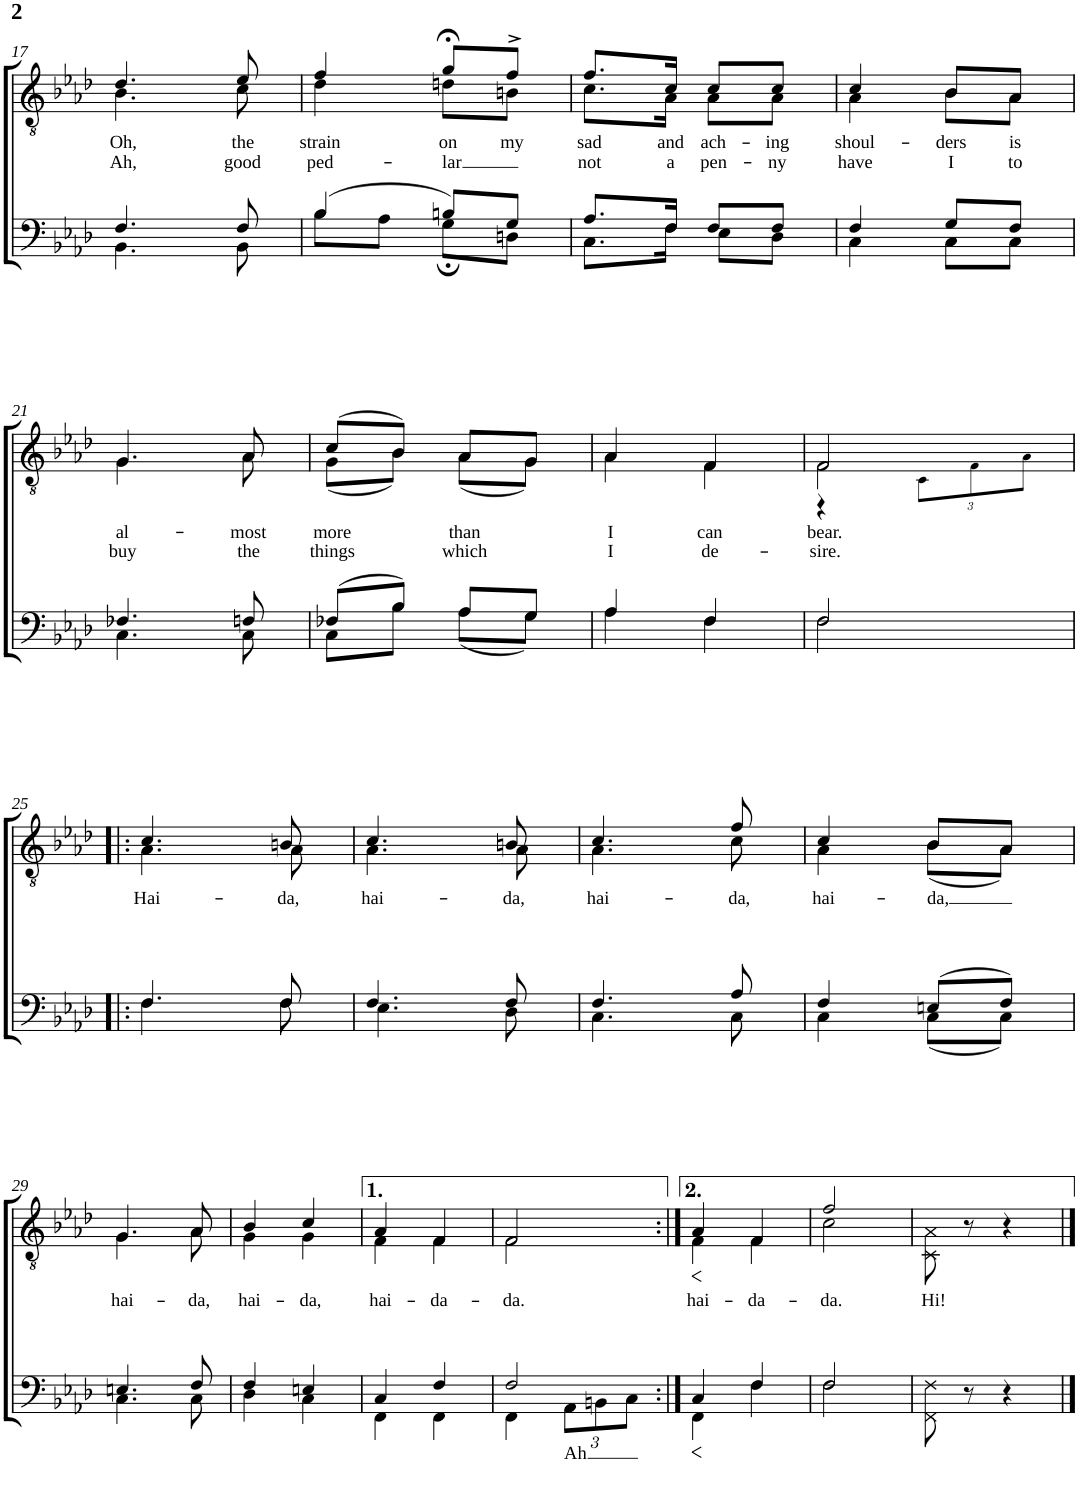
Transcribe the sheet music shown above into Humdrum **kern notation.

**kern	**text	**kern	**text	**text	**dynam
*part2	*part2	*part1	*part1	*part1	*part1
*staff2	*staff2	*staff1	*staff1	*staff1	*staff1
*I"Piano	*	*I"Piano	*	*	*
*I'Pno	*	*I'Pno	*	*	*
!!LO:PB:g=z
*clefF4	*	*clefGv2	*	*	*
*k[b-e-a-d-]	*	*k[b-e-a-d-]	*	*	*
*M2/4	*	*M2/4	*	*	*
=17	=17	=17	=17	=17	=17
*^	*	*	*	*	*
!	!	!	!	!LO:LY:b	!LO:LY:b	!
*	*	*	*^	*	*	*
4.F/	4.BB-\	.	4.d-/	4.B-\	Oh,	Ah,	.
!	!	!	!	!	!LO:LY:b	!LO:LY:b	!
8F/	8BB-\	.	8e-/	8c\	the	good	.
=18	=18	=18	=18	=18	=18	=18	=18
!	!	!	!	!	!LO:LY:b	!LO:LY:b	!
(4B-/	8B-\L	.	4f/	4d-\	strain	ped-	.
.	8A-\J	.	.	.	.	.	.
!	!	!	!	!	!LO:LY:b	!LO:LY:b	!
8Bn/L)	8G;\L	.	8g;</L	8dn\L	on	-lar	.
!	!	!	!	!	!LO:LY:b	!	!
8G/J	8Dn\J	.	8f^/J	8Bn\J	my	.	.
=19	=19	=19	=19	=19	=19	=19	=19
!	!	!	!	!	!LO:LY:b	!LO:LY:b	!
8.A-/L	8.C\L	.	8.f/L	8.c\L	sad	not	.
!	!	!	!	!	!LO:LY:b	!LO:LY:b	!
16F/Jk	16F\Jk	.	16c/Jk	16A-\Jk	and	a	.
!	!	!	!	!	!LO:LY:b	!LO:LY:b	!
8F/L	8E-\L	.	8c/L	8A-\L	ach-	pen-	.
!	!	!	!	!	!LO:LY:b	!LO:LY:b	!
8F/J	8D-\J	.	8c/J	8A-\J	-ing	-ny	.
=20	=20	=20	=20	=20	=20	=20	=20
!	!	!	!	!	!LO:LY:b	!LO:LY:b	!
4F/	4C\	.	4c/	4A-\	shoul-	have	.
!	!	!	!	!	!LO:LY:b	!LO:LY:b	!
8G/L	8C\L	.	8B-/L	8B-\L	-ders	I	.
!	!	!	!	!	!LO:LY:b	!LO:LY:b	!
8F/J	8C\J	.	8A-/J	8A-\J	is	to	.
!!LO:LB:g=z	!!
=21	=21	=21	=21	=21	=21	=21	=21
!	!	!	!	!	!LO:LY:b	!LO:LY:b	!
4.F-X/	4.C\	.	4.G/	4.G\	al-	buy	.
!	!	!	!	!	!LO:LY:b	!LO:LY:b	!
8Fn/	8C\	.	8A-/	8A-\	-most	the	.
=22	=22	=22	=22	=22	=22	=22	=22
!	!	!	!	!	!LO:LY:b	!LO:LY:b	!
(8F-X/L	8C\L	.	(8c/L	(8G\L	more	things	.
8B-/J)	8B-\J	.	8B-/J)	8B-\J)	.	.	.
!	!	!	!	!	!LO:LY:b	!LO:LY:b	!
8A-/L	(8A-\L	.	8A-/L	(8A-\L	than	which	.
8G/J	8G\J)	.	8G/J	8G\J)	.	.	.
=23	=23	=23	=23	=23	=23	=23	=23
!	!	!	!	!	!LO:LY:b	!LO:LY:b	!
4A-/	4A-\	.	4A-/	4A-\	I	I	.
!	!	!	!	!	!LO:LY:b	!LO:LY:b	!
4F/	4F\	.	4F/	4F\	can	de-	.
=24	=24	=24	=24	=24	=24	=24	=24
!	!	!	!	!	!LO:LY:b	!LO:LY:b	!
*	*	*	*	*^	*	*	*
2F/	2F\	.	2F/	2F\	4r	bear.	-sire.	.
*	*	*	*	*	*Xbrackettup	*	*	*
.	.	.	.	.	12C!\L	.	.	.
.	.	.	.	.	12F!\	.	.	.
.	.	.	.	.	12A-!\J	.	.	.
!!LO:LB:g=z
=25!|:	=25!|:	=25!|:	=25!|:	=25!|:	=25!|:	=25!|:	=25!|:	=25!|:
!	!	!	!	!	!	!LO:LY:b	!	!
*	*	*	*	*v	*v	*	*	*
4.F/	4.F\	.	4.c/	4.A-\	Hai-	.	.
!	!	!	!	!	!LO:LY:b	!	!
8F/	8F\	.	8Bn/	8A-\	-da,	.	.
=26	=26	=26	=26	=26	=26	=26	=26
!	!	!	!	!	!LO:LY:b	!	!
4.F/	4.E-\	.	4.c/	4.A-\	hai-	.	.
!	!	!	!	!	!LO:LY:b	!	!
8F/	8D-\	.	8Bn/	8A-\	-da,	.	.
=27	=27	=27	=27	=27	=27	=27	=27
!	!	!	!	!	!LO:LY:b	!	!
4.F/	4.C\	.	4.c/	4.A-\	hai-	.	.
!	!	!	!	!	!LO:LY:b	!	!
8A-/	8C\	.	8f/	8c\	-da,	.	.
=28	=28	=28	=28	=28	=28	=28	=28
!	!	!	!	!	!LO:LY:b	!	!
4F/	4C\	.	4c/	4A-\	hai-	.	.
!	!	!	!	!	!LO:LY:b	!	!
(8En/L	(8C\L	.	8B-/L	(8B-\L	-da,	.	.
8F/J)	8C\J)	.	8A-/J	8A-\J)	.	.	.
!!LO:LB:g=z	!!
=29	=29	=29	=29	=29	=29	=29	=29
!	!	!	!	!	!LO:LY:b	!	!
4.En/	4.C\	.	4.G/	4.G\	hai-	.	.
!	!	!	!	!	!LO:LY:b	!	!
8F/	8C\	.	8A-/	8A-\	-da,	.	.
=30	=30	=30	=30	=30	=30	=30	=30
!	!	!	!	!	!LO:LY:b	!	!
4F/	4D-\	.	4B-/	4G\	hai-	.	.
!	!	!	!	!	!LO:LY:b	!	!
4En/	4C\	.	4c/	4G\	-da,	.	.
=31	=31	=31	=31	=31	=31	=31	=31
!	!	!	!	!	!LO:LY:b	!	!
4C/	4FF\	.	4A-/	4F\	hai-	.	.
!	!	!	!	!	!LO:LY:b	!	!
4F/	4FF\	.	4F/	4F\	-da-	.	.
=32	=32	=32	=32	=32	=32	=32	=32
!	!	!	!	!	!LO:LY:b	!	!
2F/	4FF\	.	2F/	2F\	-da.	.	.
*	*Xbrackettup	*	*	*	*	*	*
!	!	!LO:LY:b	!	!	!	!	!
.	12AA-\L	Ah	.	.	.	.	.
.	12BBn\	.	.	.	.	.	.
.	12C\J	.	.	.	.	.	.
*v	*v	*	*	*	*	*	*
*	*	*v	*v	*	*	*
.	.	.	.	.	[
=33:|!	=33:|!	=33:|!	=33:|!	=33:|!	=33:|!
*^	*	*	*	*	*
!	!	!	!	!LO:LY:b	!	!
*	*	*	*^	*	*	*
4C/	4FF\	.	4A-/	4F\	hai-	.	[
!	!	!	!	!	!LO:LY:b	!	!
4F/	4F\	.	4F/	4F\	-da-	.	.
=34	=34	=34	=34	=34	=34	=34	=34
!	!	!	!	!	!LO:LY:b	!	!
2F/	2F\	.	2f/	2c\	-da.	.	.
=35	=35	=35	=35	=35	=35	=35	=35
!	!	!	!	!	!LO:LY:b	!	!
*v	*v	*	*	*	*	*	*
*	*	*v	*v	*	*	*
8FF\ 8F\	.	8C\ 8A-\	Hi!	.	.
8r	.	8r	.	.	.
4r	.	4r	.	.	.
==	==	==	==	==	==
*-	*-	*-	*-	*-	*-
